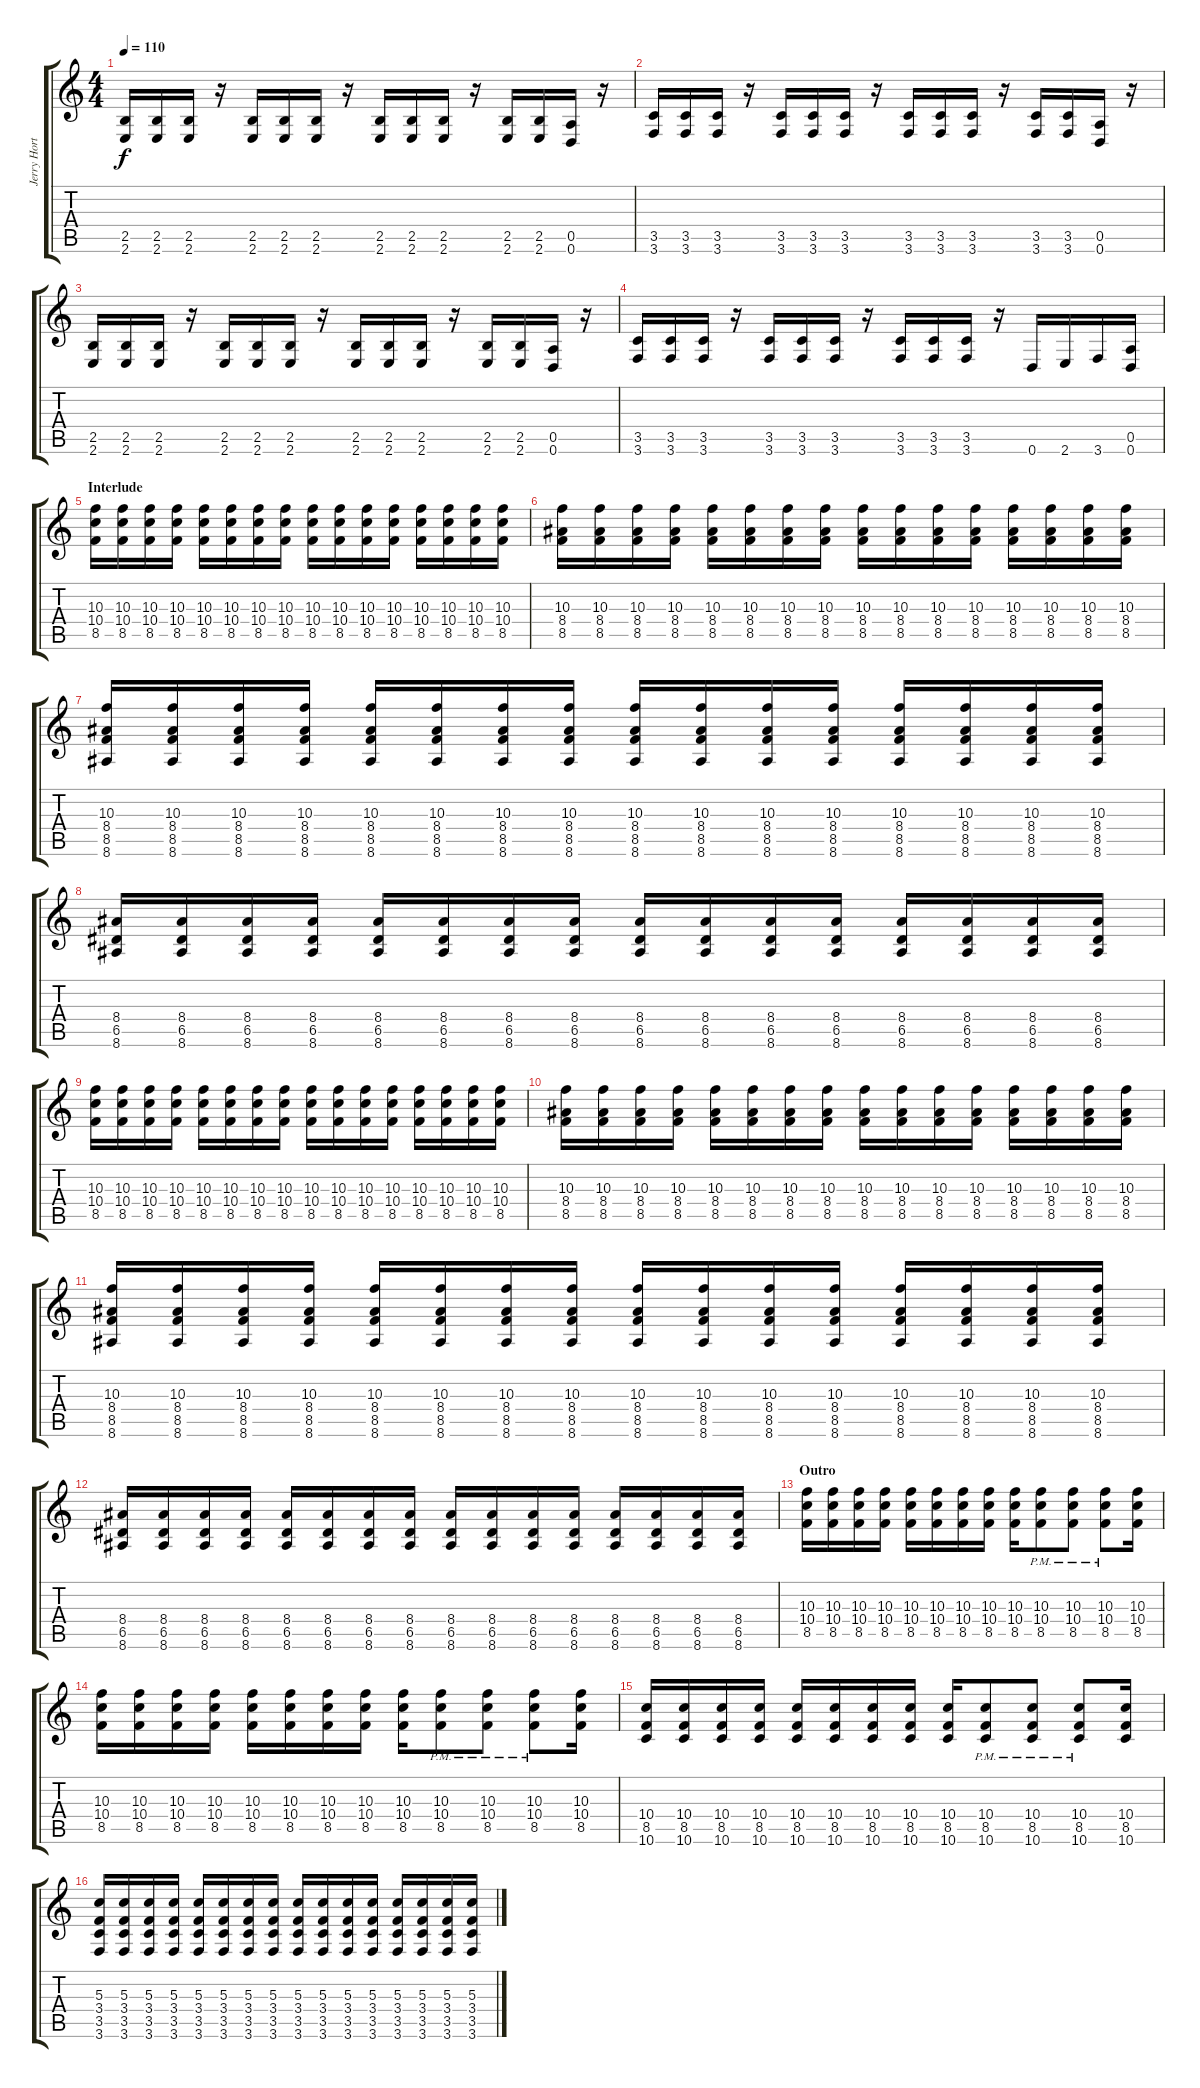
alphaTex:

\track ("Jerry Horton Fill" "Jerry Hort") {instrument distortionguitar}
\staff {score tabs}
\tuning (E4 B3 G3 D3 A2 D2) {hide}
\ts (4 4)
\tempo 110
\clef g2
\ks c
(2.5 2.6).16{dy f} (2.5 2.6).16 (2.5 2.6).16 r.16 (2.5 2.6).16 (2.5 2.6).16 (2.5 2.6).16 r.16 (2.5 2.6).16 (2.5 2.6).16 (2.5 2.6).16 r.16 (2.5 2.6).16 (2.5 2.6).16 (0.5 0.6).16 r.16 |
(3.5 3.6).16 (3.5 3.6).16 (3.5 3.6).16 r.16 (3.5 3.6).16 (3.5 3.6).16 (3.5 3.6).16 r.16 (3.5 3.6).16 (3.5 3.6).16 (3.5 3.6).16 r.16 (3.5 3.6).16 (3.5 3.6).16 (0.5 0.6).16 r.16 |
(2.5 2.6).16 (2.5 2.6).16 (2.5 2.6).16 r.16 (2.5 2.6).16 (2.5 2.6).16 (2.5 2.6).16 r.16 (2.5 2.6).16 (2.5 2.6).16 (2.5 2.6).16 r.16 (2.5 2.6).16 (2.5 2.6).16 (0.5 0.6).16 r.16 |
(3.5 3.6).16 (3.5 3.6).16 (3.5 3.6).16 r.16 (3.5 3.6).16 (3.5 3.6).16 (3.5 3.6).16 r.16 (3.5 3.6).16 (3.5 3.6).16 (3.5 3.6).16 r.16 0.6.16 2.6.16 3.6.16 (0.5 0.6).16 |
\section ("" "Interlude")
(10.3 10.4 8.5).16 (10.3 10.4 8.5).16 (10.3 10.4 8.5).16 (10.3 10.4 8.5).16 (10.3 10.4 8.5).16 (10.3 10.4 8.5).16 (10.3 10.4 8.5).16 (10.3 10.4 8.5).16 (10.3 10.4 8.5).16 (10.3 10.4 8.5).16 (10.3 10.4 8.5).16 (10.3 10.4 8.5).16 (10.3 10.4 8.5).16 (10.3 10.4 8.5).16 (10.3 10.4 8.5).16 (10.3 10.4 8.5).16 |
(10.3 8.4 8.5).16 (10.3 8.4 8.5).16 (10.3 8.4 8.5).16 (10.3 8.4 8.5).16 (10.3 8.4 8.5).16 (10.3 8.4 8.5).16 (10.3 8.4 8.5).16 (10.3 8.4 8.5).16 (10.3 8.4 8.5).16 (10.3 8.4 8.5).16 (10.3 8.4 8.5).16 (10.3 8.4 8.5).16 (10.3 8.4 8.5).16 (10.3 8.4 8.5).16 (10.3 8.4 8.5).16 (10.3 8.4 8.5).16 |
(10.3 8.4 8.5 8.6).16 (10.3 8.4 8.5 8.6).16 (10.3 8.4 8.5 8.6).16 (10.3 8.4 8.5 8.6).16 (10.3 8.4 8.5 8.6).16 (10.3 8.4 8.5 8.6).16 (10.3 8.4 8.5 8.6).16 (10.3 8.4 8.5 8.6).16 (10.3 8.4 8.5 8.6).16 (10.3 8.4 8.5 8.6).16 (10.3 8.4 8.5 8.6).16 (10.3 8.4 8.5 8.6).16 (10.3 8.4 8.5 8.6).16 (10.3 8.4 8.5 8.6).16 (10.3 8.4 8.5 8.6).16 (10.3 8.4 8.5 8.6).16 |
(8.4 6.5 8.6).16 (8.4 6.5 8.6).16 (8.4 6.5 8.6).16 (8.4 6.5 8.6).16 (8.4 6.5 8.6).16 (8.4 6.5 8.6).16 (8.4 6.5 8.6).16 (8.4 6.5 8.6).16 (8.4 6.5 8.6).16 (8.4 6.5 8.6).16 (8.4 6.5 8.6).16 (8.4 6.5 8.6).16 (8.4 6.5 8.6).16 (8.4 6.5 8.6).16 (8.4 6.5 8.6).16 (8.4 6.5 8.6).16 |
(10.3 10.4 8.5).16 (10.3 10.4 8.5).16 (10.3 10.4 8.5).16 (10.3 10.4 8.5).16 (10.3 10.4 8.5).16 (10.3 10.4 8.5).16 (10.3 10.4 8.5).16 (10.3 10.4 8.5).16 (10.3 10.4 8.5).16 (10.3 10.4 8.5).16 (10.3 10.4 8.5).16 (10.3 10.4 8.5).16 (10.3 10.4 8.5).16 (10.3 10.4 8.5).16 (10.3 10.4 8.5).16 (10.3 10.4 8.5).16 |
(10.3 8.4 8.5).16 (10.3 8.4 8.5).16 (10.3 8.4 8.5).16 (10.3 8.4 8.5).16 (10.3 8.4 8.5).16 (10.3 8.4 8.5).16 (10.3 8.4 8.5).16 (10.3 8.4 8.5).16 (10.3 8.4 8.5).16 (10.3 8.4 8.5).16 (10.3 8.4 8.5).16 (10.3 8.4 8.5).16 (10.3 8.4 8.5).16 (10.3 8.4 8.5).16 (10.3 8.4 8.5).16 (10.3 8.4 8.5).16 |
(10.3 8.4 8.5 8.6).16 (10.3 8.4 8.5 8.6).16 (10.3 8.4 8.5 8.6).16 (10.3 8.4 8.5 8.6).16 (10.3 8.4 8.5 8.6).16 (10.3 8.4 8.5 8.6).16 (10.3 8.4 8.5 8.6).16 (10.3 8.4 8.5 8.6).16 (10.3 8.4 8.5 8.6).16 (10.3 8.4 8.5 8.6).16 (10.3 8.4 8.5 8.6).16 (10.3 8.4 8.5 8.6).16 (10.3 8.4 8.5 8.6).16 (10.3 8.4 8.5 8.6).16 (10.3 8.4 8.5 8.6).16 (10.3 8.4 8.5 8.6).16 |
(8.4 6.5 8.6).16 (8.4 6.5 8.6).16 (8.4 6.5 8.6).16 (8.4 6.5 8.6).16 (8.4 6.5 8.6).16 (8.4 6.5 8.6).16 (8.4 6.5 8.6).16 (8.4 6.5 8.6).16 (8.4 6.5 8.6).16 (8.4 6.5 8.6).16 (8.4 6.5 8.6).16 (8.4 6.5 8.6).16 (8.4 6.5 8.6).16 (8.4 6.5 8.6).16 (8.4 6.5 8.6).16 (8.4 6.5 8.6).16 |
\section ("" "Outro")
(10.3 10.4 8.5).16 (10.3 10.4 8.5).16 (10.3 10.4 8.5).16 (10.3 10.4 8.5).16 (10.3 10.4 8.5).16 (10.3 10.4 8.5).16 (10.3 10.4 8.5).16 (10.3 10.4 8.5).16 (10.3 10.4 8.5).16 (10.3{pm} 10.4{pm} 8.5{pm}).8 (10.3{pm} 10.4{pm} 8.5{pm}).8 (10.3{pm} 10.4{pm} 8.5{pm}).8 (10.3 10.4 8.5).16 |
(10.3 10.4 8.5).16 (10.3 10.4 8.5).16 (10.3 10.4 8.5).16 (10.3 10.4 8.5).16 (10.3 10.4 8.5).16 (10.3 10.4 8.5).16 (10.3 10.4 8.5).16 (10.3 10.4 8.5).16 (10.3 10.4 8.5).16 (10.3{pm} 10.4{pm} 8.5{pm}).8 (10.3{pm} 10.4{pm} 8.5{pm}).8 (10.3{pm} 10.4{pm} 8.5{pm}).8 (10.3 10.4 8.5).16 |
(10.4 8.5 10.6).16 (10.4 8.5 10.6).16 (10.4 8.5 10.6).16 (10.4 8.5 10.6).16 (10.4 8.5 10.6).16 (10.4 8.5 10.6).16 (10.4 8.5 10.6).16 (10.4 8.5 10.6).16 (10.4 8.5 10.6).16 (10.4{pm} 8.5{pm} 10.6{pm}).8 (10.4{pm} 8.5{pm} 10.6{pm}).8 (10.4{pm} 8.5{pm} 10.6{pm}).8 (10.4 8.5 10.6).16 |
(5.3 3.4 3.5 3.6).16 (5.3 3.4 3.5 3.6).16 (5.3 3.4 3.5 3.6).16 (5.3 3.4 3.5 3.6).16 (5.3 3.4 3.5 3.6).16 (5.3 3.4 3.5 3.6).16 (5.3 3.4 3.5 3.6).16 (5.3 3.4 3.5 3.6).16 (5.3 3.4 3.5 3.6).16 (5.3 3.4 3.5 3.6).16 (5.3 3.4 3.5 3.6).16 (5.3 3.4 3.5 3.6).16 (5.3 3.4 3.5 3.6).16 (5.3 3.4 3.5 3.6).16 (5.3 3.4 3.5 3.6).16 (5.3 3.4 3.5 3.6).16
